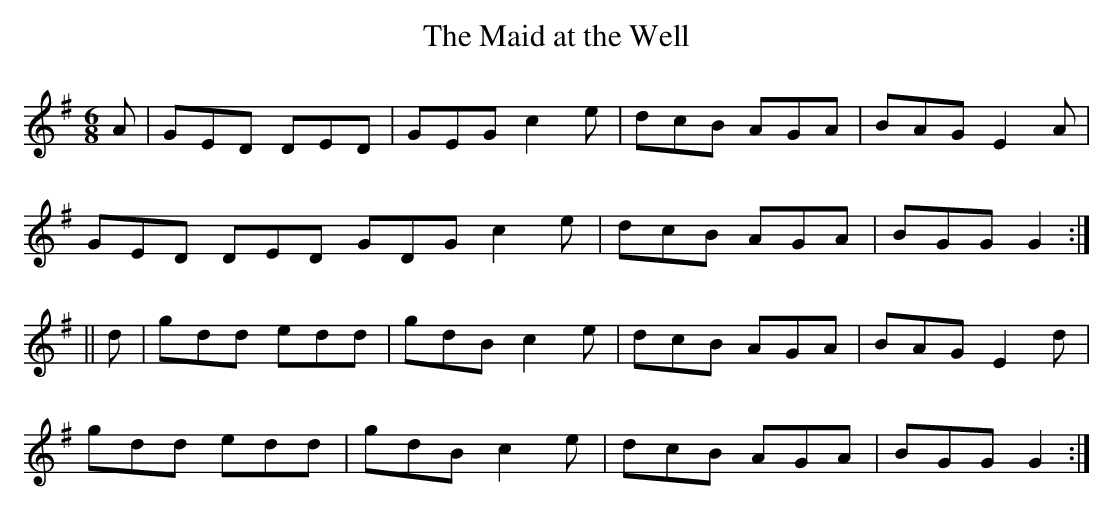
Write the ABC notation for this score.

X:1
T: Maid at the Well, The
M: 6/8
L: 1/8
K: G
A|GED DED|GEG c2 e|dcB AGA|BAG E2 A|
GED DED GDG c2 e|dcB AGA |BGG G2:|
||d|gdd edd|gdB c2 e|dcB AGA|BAG E2 d|
gdd edd|gdB c2 e|dcB AGA|BGG G2:|
